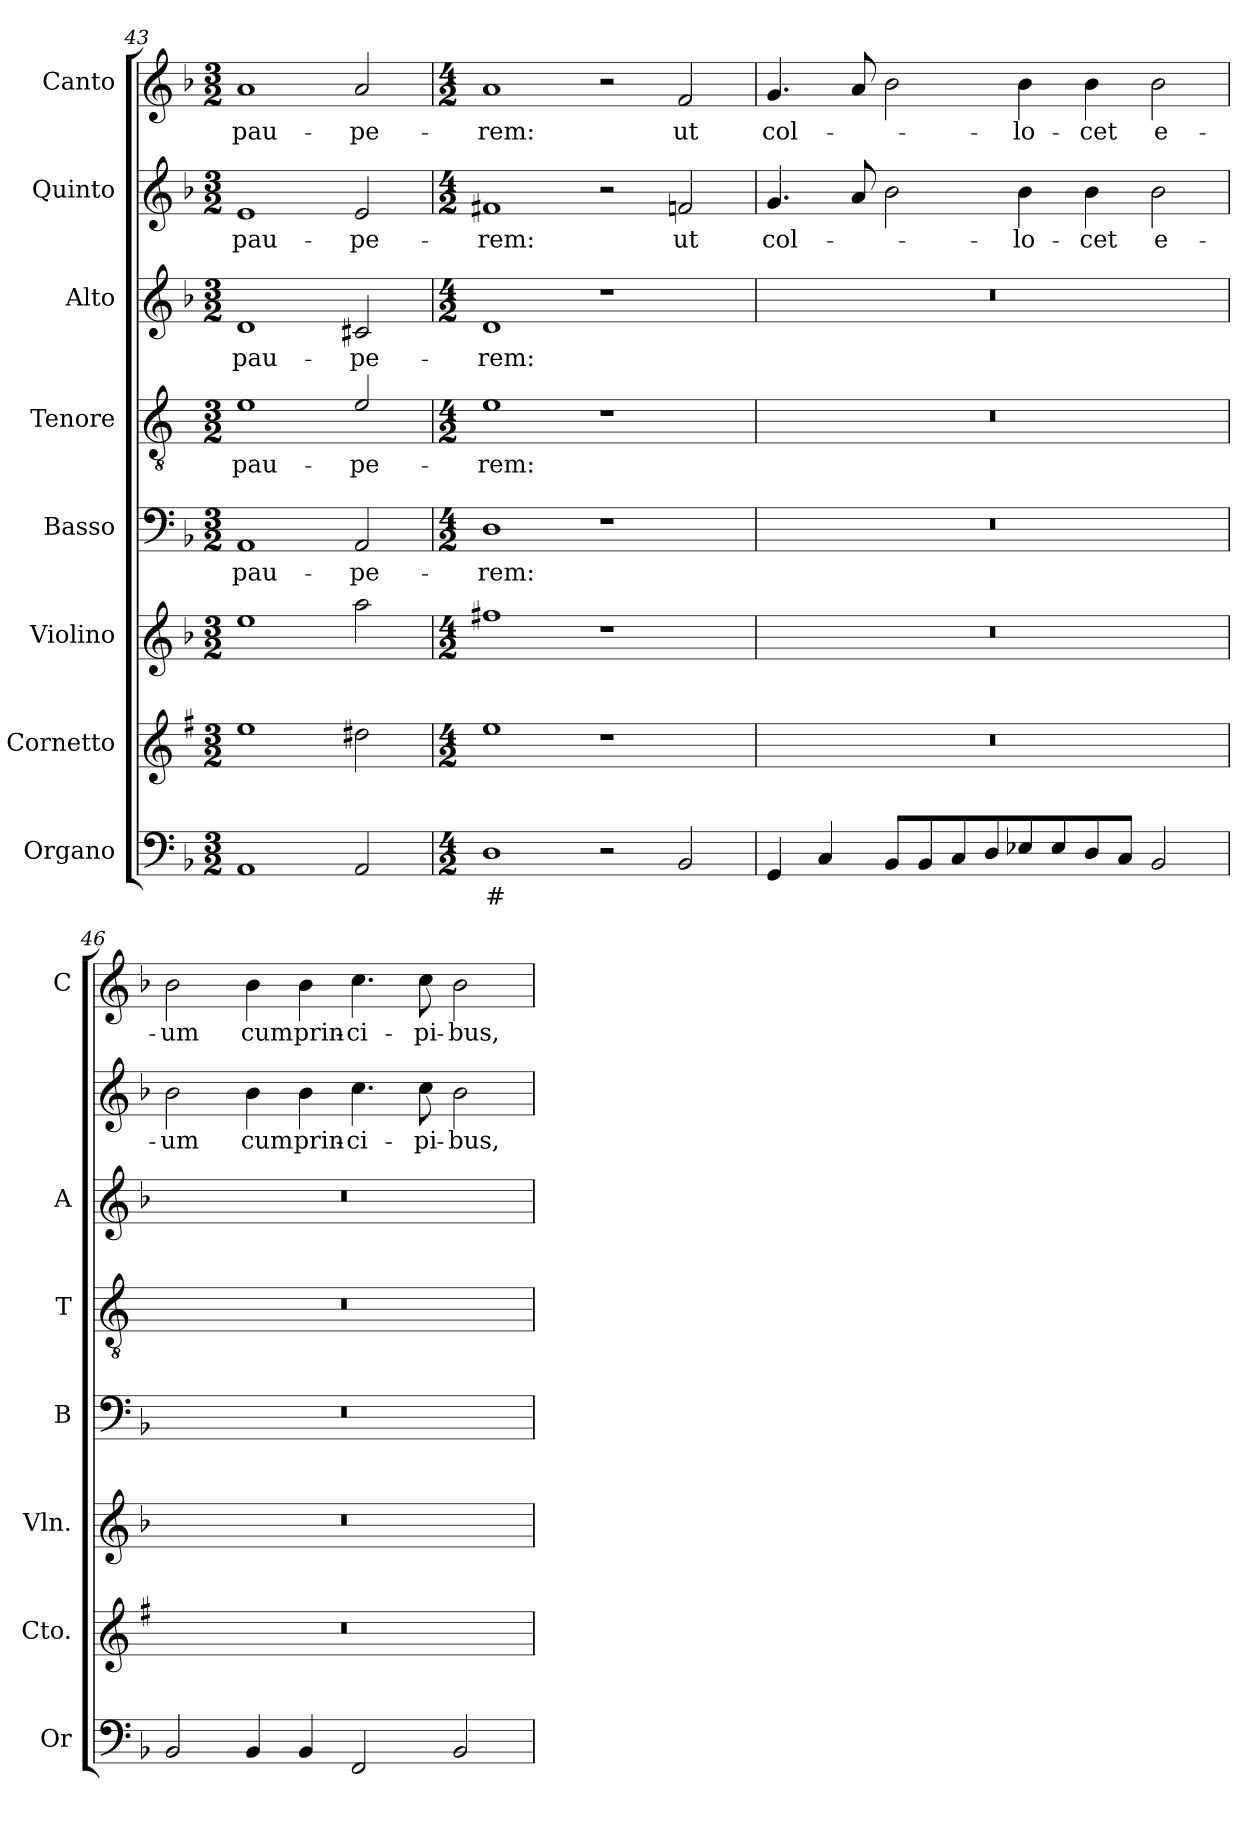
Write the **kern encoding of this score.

**kern	**text	**kern	**kern	**kern	**text	**kern	**text	**kern	**text	**kern	**text	**kern	**text
*part8	*part8	*part7	*part6	*part5	*part5	*part4	*part4	*part3	*part3	*part2	*part2	*part1	*part1
*staff8	*staff8	*staff7	*staff6	*staff5	*staff5	*staff4	*staff4	*staff3	*staff3	*staff2	*staff2	*staff1	*staff1
*I"Organo	*	*I"Cornetto	*I"Violino	*I"Basso	*	*I"Tenore	*	*I"Alto	*	*I"Quinto	*	*I"Canto	*
*I'Or	*	*I'Cto.	*I'Vln.	*I'B	*	*I'T	*	*I'A	*	*	*	*I'C	*
*clefF4	*	*clefG2	*clefG2	*clefF4	*	*clefGv2	*	*clefG2	*	*clefG2	*	*clefG2	*
*	*	*ITrd1c2	*	*	*	*ITrd4c7	*	*	*	*	*	*	*
*k[b-]	*	*k[b-]	*k[b-]	*k[b-]	*	*k[b-]	*	*k[b-]	*	*k[b-]	*	*k[b-]	*
*F:	*	*F:	*F:	*F:	*	*F:	*	*F:	*	*F:	*	*F:	*
*M3/2	*	*M3/2	*M3/2	*M3/2	*	*M3/2	*	*M3/2	*	*M3/2	*	*M3/2	*
=43	=43	=43	=43	=43	=43	=43	=43	=43	=43	=43	=43	=43	=43
!	!	!	!	!	!LO:LY:b	!	!LO:LY:b	!	!LO:LY:b	!	!LO:LY:b	!	!LO:LY:b
1AA	.	1dd	1ee	1AA	pau-	1A	pau-	1d	pau-	1e	pau-	1a	pau-
!	!	!	!	!	!LO:LY:b	!	!LO:LY:b	!	!LO:LY:b	!	!LO:LY:b	!	!LO:LY:b
2AA/	.	2cc#X\	2aa\	2AA/	-pe-	2A/	-pe-	2c#X/	-pe-	2e/	-pe-	2a/	-pe-
=44	=44	=44	=44	=44	=44	=44	=44	=44	=44	=44	=44	=44	=44
*M4/2	*	*M4/2	*M4/2	*M4/2	*	*M4/2	*	*M4/2	*	*M4/2	*	*M4/2	*
!	!LO:LY:b	!	!	!	!LO:LY:b	!	!LO:LY:b	!	!LO:LY:b	!	!LO:LY:b	!	!LO:LY:b
1D	#	1dd	1ff#X	1D	-rem:	1A	-rem:	1d	-rem:	1f#X	-rem:	1a	-rem:
2r	.	1r	1r	1r	.	1r	.	1r	.	2r	.	2r	.
!	!	!	!	!	!	!	!	!	!	!	!LO:LY:b	!	!LO:LY:b
2BB-/	.	.	.	.	.	.	.	.	.	2fn/	ut	2f/	ut
=45	=45	=45	=45	=45	=45	=45	=45	=45	=45	=45	=45	=45	=45
!	!	!	!	!	!	!	!	!	!	!	!LO:LY:b	!	!LO:LY:b
4GG/	.	0r	0r	0r	.	0r	.	0r	.	4.g/	col-	4.g/	col-
4C/	.	.	.	.	.	.	.	.	.	.	.	.	.
.	.	.	.	.	.	.	.	.	.	8a/	.	8a/	.
8BB-/L	.	.	.	.	.	.	.	.	.	2b-\	.	2b-\	.
8BB-/	.	.	.	.	.	.	.	.	.	.	.	.	.
8C/	.	.	.	.	.	.	.	.	.	.	.	.	.
8D/	.	.	.	.	.	.	.	.	.	.	.	.	.
!	!	!	!	!	!	!	!	!	!	!	!LO:LY:b	!	!LO:LY:b
8E-X/	.	.	.	.	.	.	.	.	.	4b-\	-lo-	4b-\	-lo-
8E-/	.	.	.	.	.	.	.	.	.	.	.	.	.
!	!	!	!	!	!	!	!	!	!	!	!LO:LY:b	!	!LO:LY:b
8D/	.	.	.	.	.	.	.	.	.	4b-\	-cet	4b-\	-cet
8C/J	.	.	.	.	.	.	.	.	.	.	.	.	.
!	!	!	!	!	!	!	!	!	!	!	!LO:LY:b	!	!LO:LY:b
2BB-/	.	.	.	.	.	.	.	.	.	2b-\	e-	2b-\	e-
!!LO:LB:g=z
=46	=46	=46	=46	=46	=46	=46	=46	=46	=46	=46	=46	=46	=46
!	!	!	!	!	!	!	!	!	!	!	!LO:LY:b	!	!LO:LY:b
2BB-/	.	0r	0r	0r	.	0r	.	0r	.	2b-\	-um	2b-\	-um
!	!	!	!	!	!	!	!	!	!	!	!LO:LY:b	!	!LO:LY:b
4BB-/	.	.	.	.	.	.	.	.	.	4b-\	cum	4b-\	cum
!	!	!	!	!	!	!	!	!	!	!	!LO:LY:b	!	!LO:LY:b
4BB-/	.	.	.	.	.	.	.	.	.	4b-\	prin-	4b-\	prin-
!	!	!	!	!	!	!	!	!	!	!	!LO:LY:b	!	!LO:LY:b
2FF/	.	.	.	.	.	.	.	.	.	4.cc\	-ci-	4.cc\	-ci-
!	!	!	!	!	!	!	!	!	!	!	!LO:LY:b	!	!LO:LY:b
.	.	.	.	.	.	.	.	.	.	8cc\	-pi-	8cc\	-pi-
!	!	!	!	!	!	!	!	!	!	!	!LO:LY:b	!	!LO:LY:b
2BB-/	.	.	.	.	.	.	.	.	.	2b-\	-bus,	2b-\	-bus,
=	=	=	=	=	=	=	=	=	=	=	=	=	=
*-	*-	*-	*-	*-	*-	*-	*-	*-	*-	*-	*-	*-	*-
